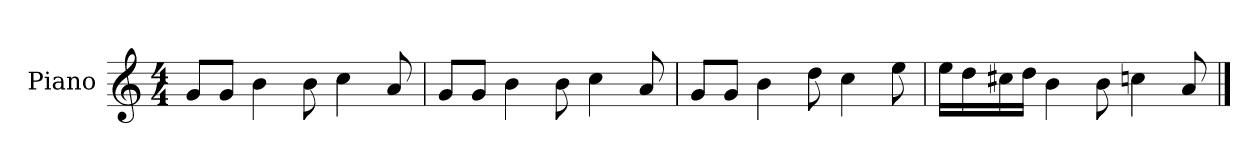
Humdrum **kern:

**kern
*part1
*staff1
*I"Piano
*I'P-no
*clefG2
*k[]
*M4/4
*MM90
=1
8g/L
8g/J
4b\
8b\
4cc\
8a/
=2
8g/L
8g/J
4b\
8b\
4cc\
8a/
=3
8g/L
8g/J
4b\
8dd\
4cc\
8ee\
=4
16ee\LL
16dd\
16cc#X\
16dd\JJ
4b\
8b\
4ccn\
8a/
==
*-
